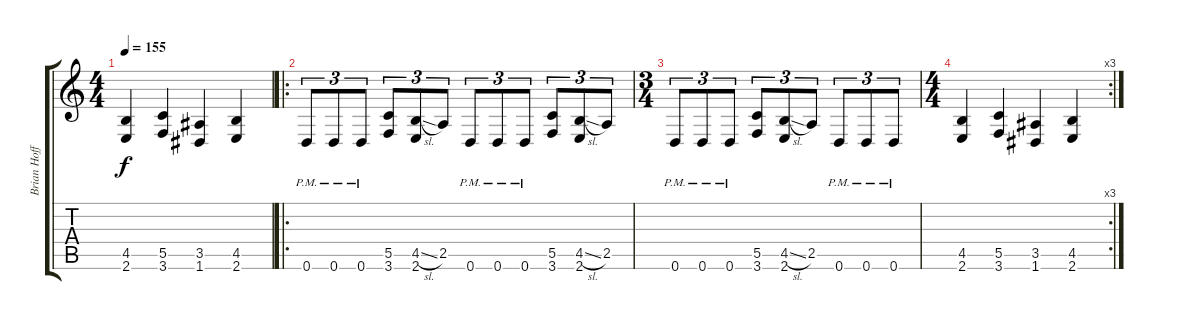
\track ("Brian Hoffman" "Brian Hoff") {instrument distortionguitar}
\staff {score tabs}
\tuning (D4 A3 F3 C3 G2 D2) {hide}
\ts (4 4)
\tempo 155
\clef g2
\ks c
(4.5 2.6).4{dy f} (5.5 3.6).4 (3.5 1.6).4 (4.5 2.6).4 |
\ro
0.6{pm}.8{tu (3 2)} 0.6{pm}.8{tu (3 2)} 0.6{pm}.8{tu (3 2)} (5.5 3.6).8{tu (3 2)} (4.5{sl} 2.6).8{tu (3 2)} 2.5.8{tu (3 2)} 0.6{pm}.8{tu (3 2)} 0.6{pm}.8{tu (3 2)} 0.6{pm}.8{tu (3 2)} (5.5 3.6).8{tu (3 2)} (4.5{sl} 2.6).8{tu (3 2)} 2.5.8{tu (3 2)} |
\ts (3 4)
0.6{pm}.8{tu (3 2)} 0.6{pm}.8{tu (3 2)} 0.6{pm}.8{tu (3 2)} (5.5 3.6).8{tu (3 2)} (4.5{sl} 2.6).8{tu (3 2)} 2.5.8{tu (3 2)} 0.6{pm}.8{tu (3 2)} 0.6{pm}.8{tu (3 2)} 0.6{pm}.8{tu (3 2)} |
\rc 3
\ts (4 4)
(4.5 2.6).4 (5.5 3.6).4 (3.5 1.6).4 (4.5 2.6).4
